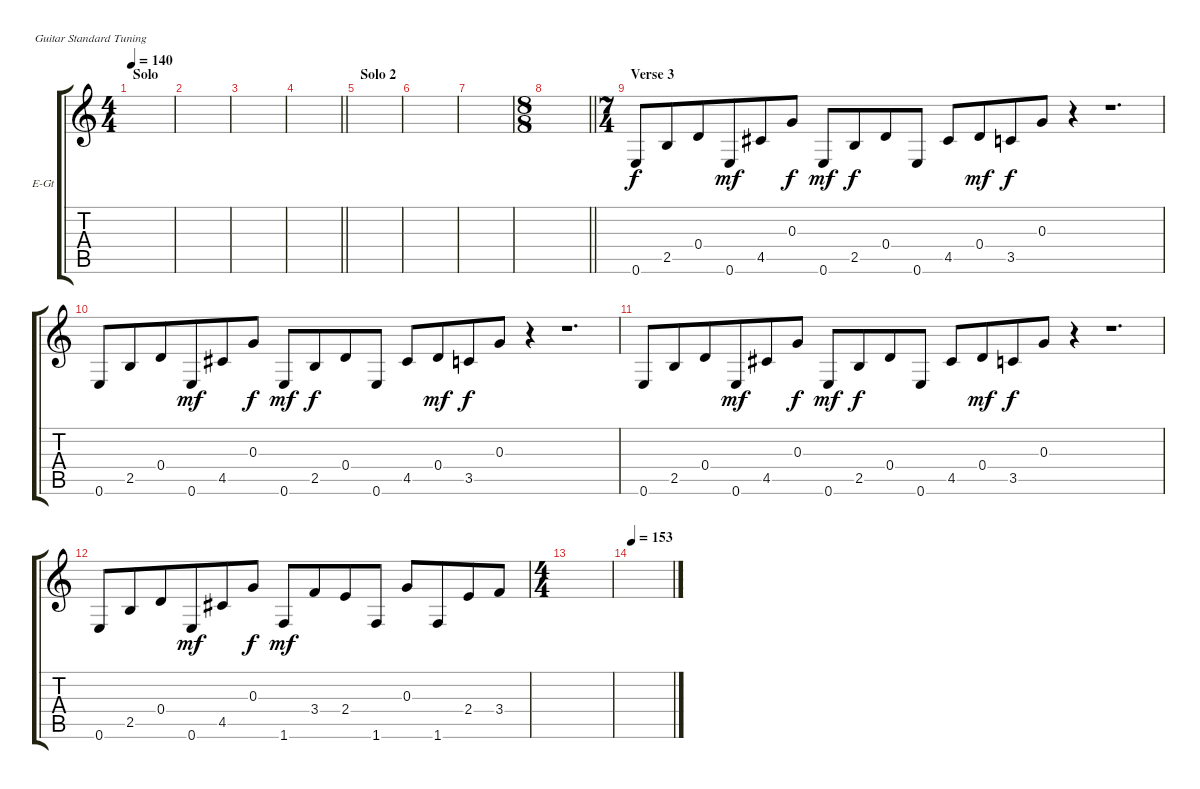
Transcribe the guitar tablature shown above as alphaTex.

\bracketExtendMode groupsimilarinstruments
\firstSystemTrackNameOrientation horizontal
\otherSystemsTrackNameOrientation horizontal
\track ("Clean Guitar" "E-Gt") {instrument electricguitarclean}
\staff {score tabs}
\tuning (E4 B3 G3 D3 A2 E2)
\ts (4 4)
\section ("" "Solo")
\tempo 140
\clef g2
\scale
0.333333
\ks c
|
\scale
0.333333 |
\scale
0.333333 |
\scale
0.333333
\barLineRight lightlight
|
\section ("" "Solo 2")
\scale
0.333333 |
\scale
0.256303 |
\scale
0.256303 |
\ts (8 8)
\beaming (8 2 2 2 2)
\scale
0.487395
\barLineRight lightlight
|
\ts (7 4)
\beaming (8 6 4 4)
\section ("" "Verse 3")
\scale
0.487395 0.6.8{dy f} 2.5.8 0.4.8 0.6.8{dy mf} 4.5.8 0.3.8{dy f} 0.6.8{dy mf} 2.5.8{dy f} 0.4.8 0.6.8 4.5.8 0.4.8{dy mf} 3.5.8{dy f} 0.3.8 r.4 r.1{d} |
\scale
0.256303 0.6.8 2.5.8 0.4.8 0.6.8{dy mf} 4.5.8 0.3.8{dy f} 0.6.8{dy mf} 2.5.8{dy f} 0.4.8 0.6.8 4.5.8 0.4.8{dy mf} 3.5.8{dy f} 0.3.8 r.4 r.1{d} |
\scale
0.256303 0.6.8 2.5.8 0.4.8 0.6.8{dy mf} 4.5.8 0.3.8{dy f} 0.6.8{dy mf} 2.5.8{dy f} 0.4.8 0.6.8 4.5.8 0.4.8{dy mf} 3.5.8{dy f} 0.3.8 r.4 r.1{d} |
\scale
0.256303 0.6.8 2.5.8 0.4.8 0.6.8{dy mf} 4.5.8 0.3.8{dy f} 1.6.8{dy mf} 3.4.8 2.4.8 1.6.8 0.3.8 1.6.8 2.4.8 3.4.8 |
\ts (4 4)
\beaming (8 2 2 2 2)
\scale
0.487395 |
\tempo 153
\scale
0.256303 |
\scale
0.333333 |
\scale
0.333333
